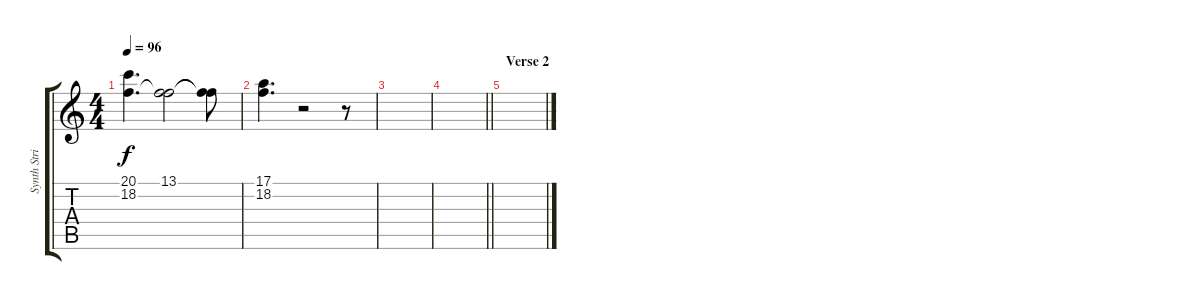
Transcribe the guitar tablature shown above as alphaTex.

\track ("Synth Strings" "Synth Stri") {instrument synthstrings1}
\staff {score tabs}
\tuning (E4 B3 G3 D3 A2 E2) {hide}
\ts (4 4)
\tempo 96
\clef g2
\ks c
(20.1 18.2).4{d dy f} (13.1 18.2{t}).2 (13.1{t} 18.2{t}).8 |
(17.1 18.2).4{d} r.2 r.8 |
|
\barLineRight lightlight
|
\section ("" "Verse 2")
